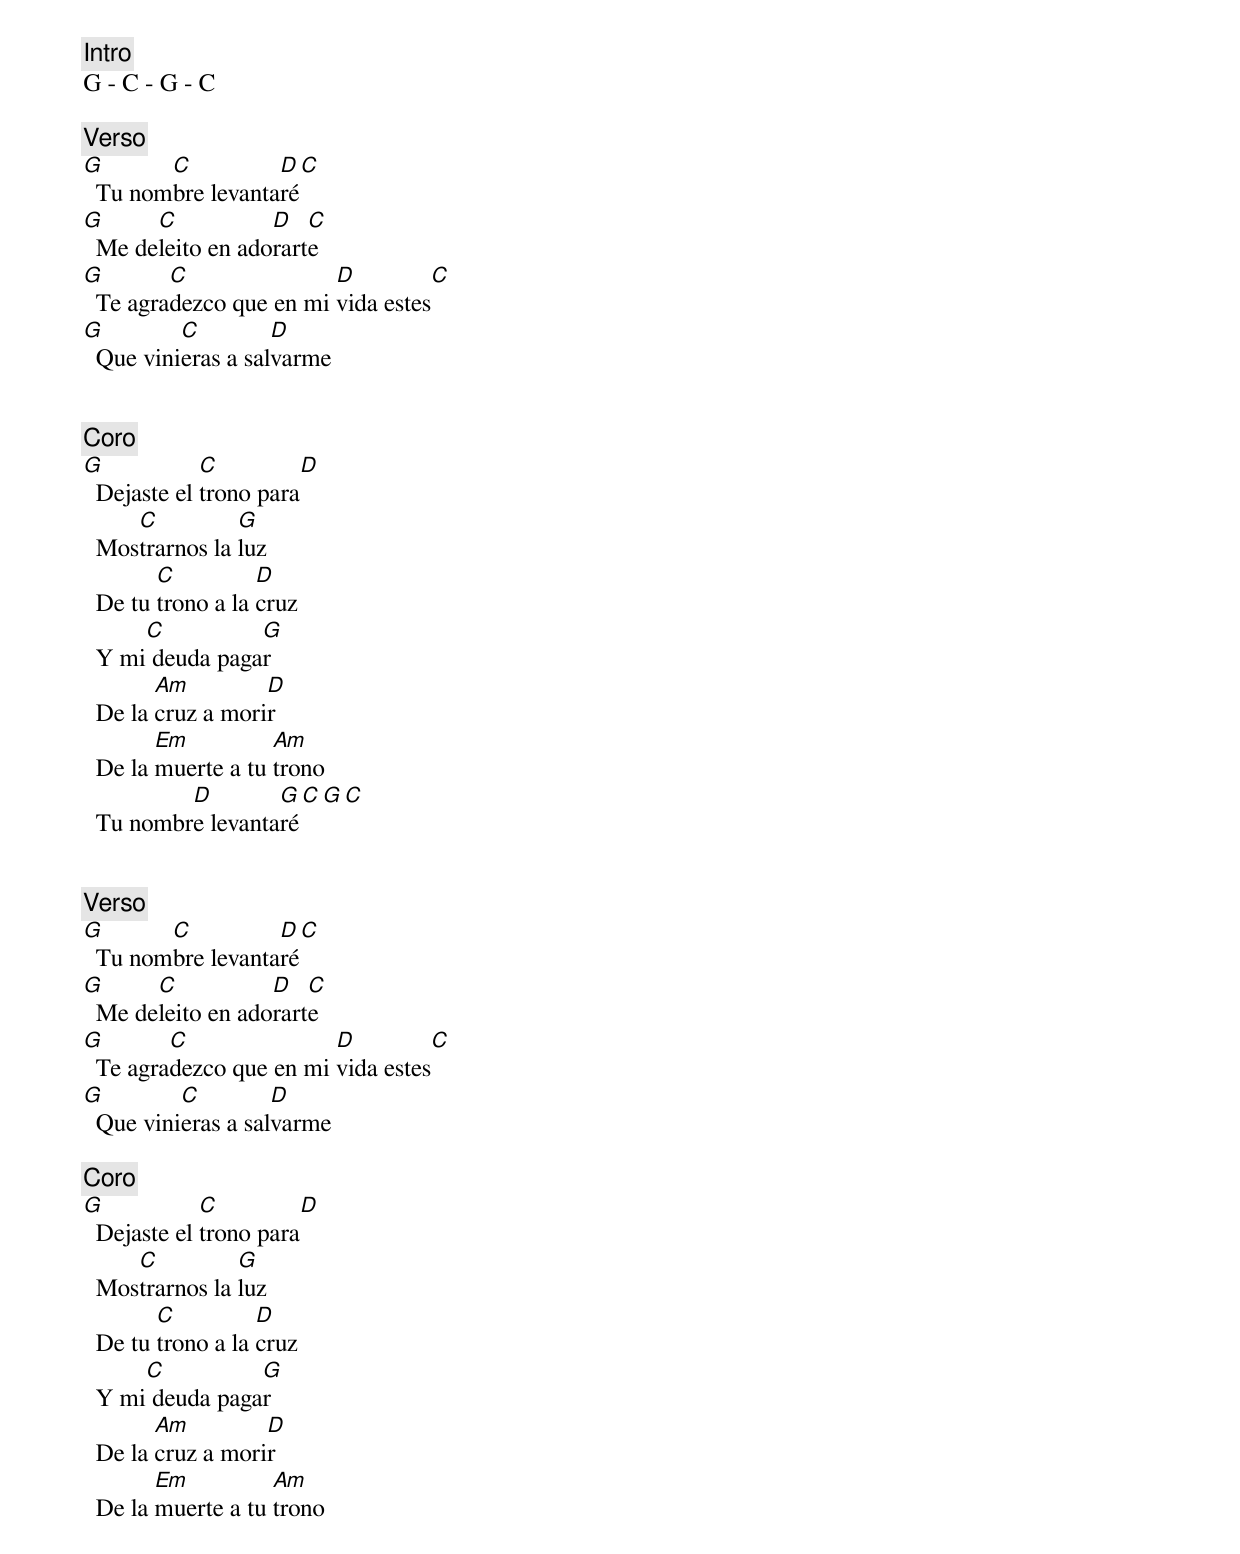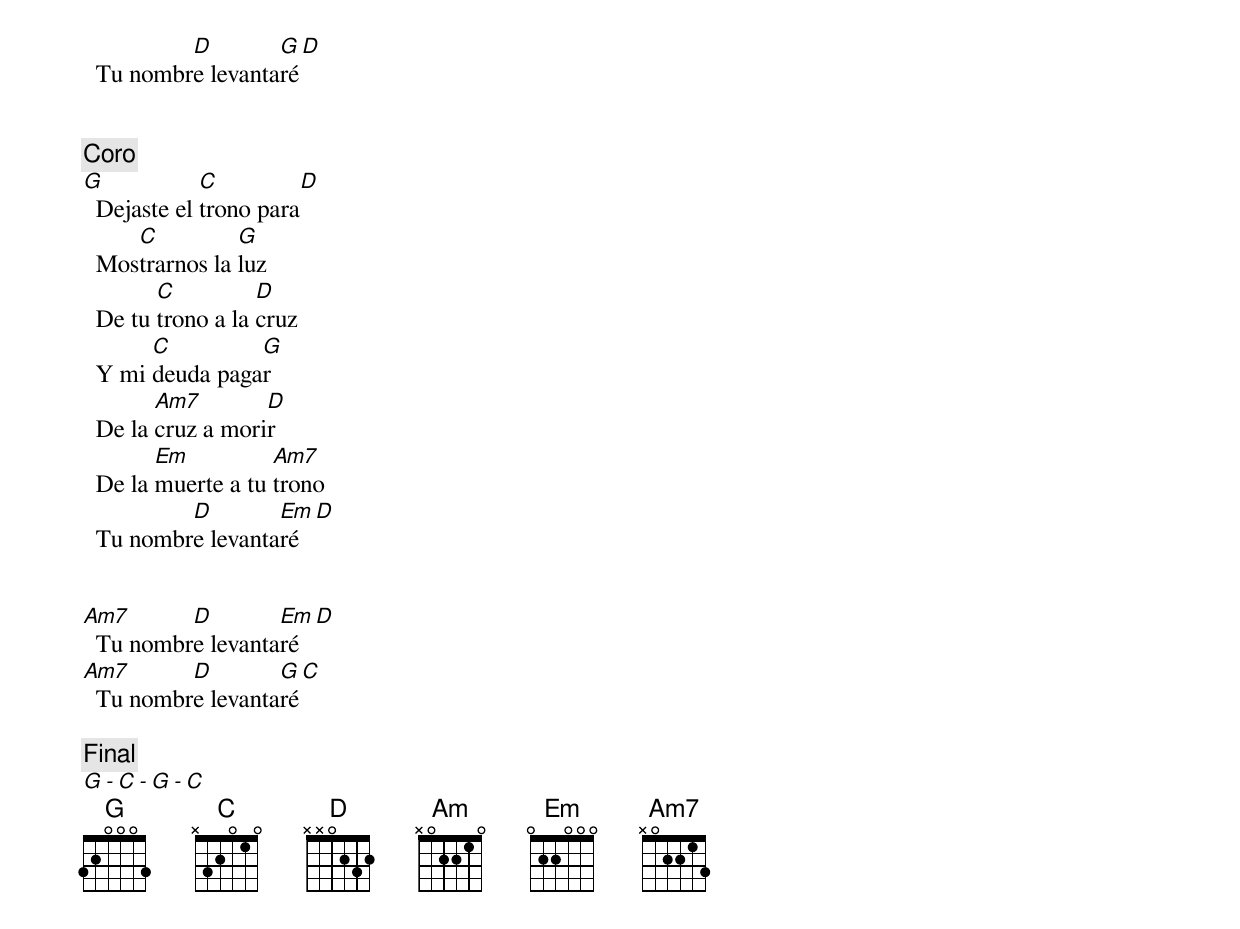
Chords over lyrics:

[Intro]
G - C - G - C

[Verso]
G       C          D   C
  Tu nombre levantaré
G      C           D   C
  Me deleito en adorarte
G        C               D           C
  Te agradezco que en mi vida estes
G         C         D
  Que vinieras a salvarme


[Coro]
G            C         D
  Dejaste el trono para
     C          G
  Mostrarnos la luz
        C          D
  De tu trono a la cruz
      C          G
  Y mi deuda pagar
        Am         D
  De la cruz a morir
        Em          Am
  De la muerte a tu trono
          D        G  C  G  C
  Tu nombre levantaré


[Verso]
G       C          D   C
  Tu nombre levantaré
G      C           D   C
  Me deleito en adorarte
G        C               D           C
  Te agradezco que en mi vida estes
G         C         D
  Que vinieras a salvarme

[Coro]
G            C         D
  Dejaste el trono para
     C          G
  Mostrarnos la luz
        C          D
  De tu trono a la cruz
      C          G
  Y mi deuda pagar
        Am         D
  De la cruz a morir
        Em          Am
  De la muerte a tu trono
          D        G   D
  Tu nombre levantaré


[Coro]
G            C         D
  Dejaste el trono para
     C          G
  Mostrarnos la luz
        C          D
  De tu trono a la cruz
       C         G
  Y mi deuda pagar
        Am7        D
  De la cruz a morir
        Em          Am7
  De la muerte a tu trono
          D        Em  D
  Tu nombre levantaré


Am7       D        Em  D
  Tu nombre levantaré
Am7       D        G   C
  Tu nombre levantaré

[Final]
G - C - G - C
